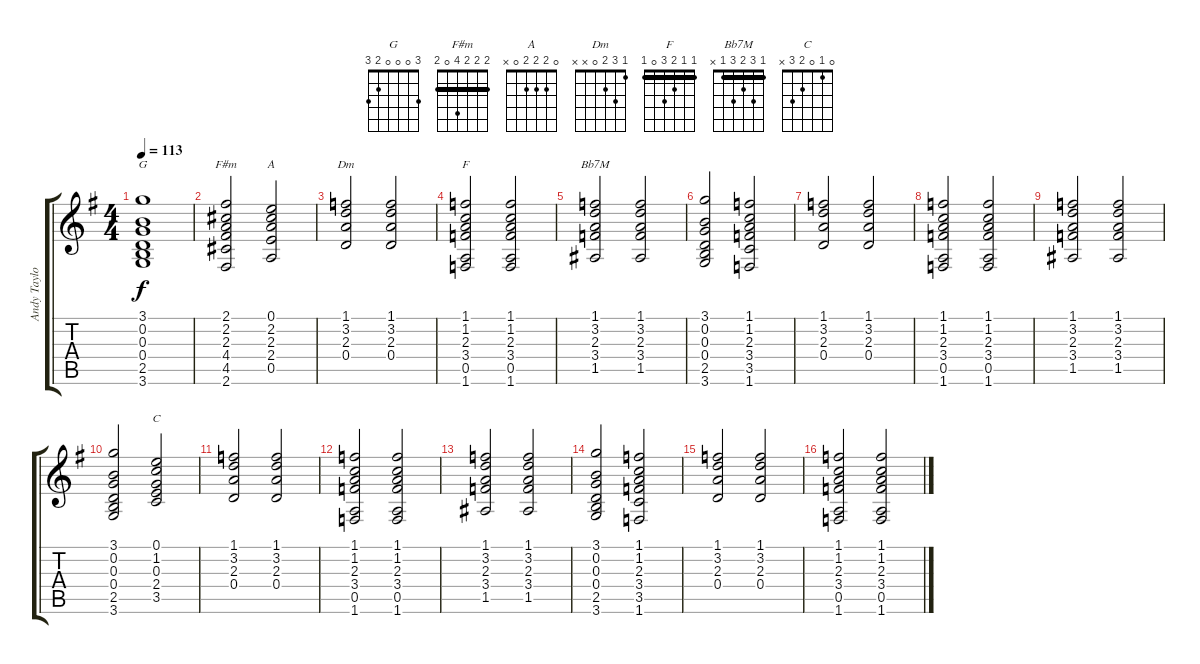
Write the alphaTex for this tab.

\track ("Andy Taylor" "Andy Taylo") {instrument electricguitarmuted}
\staff {score tabs}
\tuning (E4 B3 G3 D3 A2 E2) {hide}
\chord ("G" 3 0 0 0 2 3)
\chord ("F#m" 2 2 2 4 0 2) {barre 2}
\chord ("A" 0 2 2 2 0 x)
\chord ("Dm" 1 3 2 0 x x)
\chord ("F" 1 1 2 3 0 1) {barre 1}
\chord ("Bb7M" 1 3 2 3 1 x) {barre 1}
\chord ("C" 0 1 0 2 3 x)
\ts (4 4)
\tempo 113
\clef g2
\ks g
(3.1 0.2 0.3 0.4 2.5 3.6).1{ch "G" dy f} |
(2.1 2.2 2.3 4.4 4.5 2.6).2{ch "F#m"} (0.1 2.2 2.3 2.4 0.5).2{ch "A"} |
(1.1 3.2 2.3 0.4).2{ch "Dm"} (1.1 3.2 2.3 0.4).2 |
(1.1 1.2 2.3 3.4 0.5 1.6).2{ch "F"} (1.1 1.2 2.3 3.4 0.5 1.6).2 |
(1.1 3.2 2.3 3.4 1.5).2{ch "Bb7M"} (1.1 3.2 2.3 3.4 1.5).2 |
(3.1 0.2 0.3 0.4 2.5 3.6).2 (1.1 1.2 2.3 3.4 3.5 1.6).2 |
(1.1 3.2 2.3 0.4).2 (1.1 3.2 2.3 0.4).2 |
(1.1 1.2 2.3 3.4 0.5 1.6).2 (1.1 1.2 2.3 3.4 0.5 1.6).2 |
(1.1 3.2 2.3 3.4 1.5).2 (1.1 3.2 2.3 3.4 1.5).2 |
(3.1 0.2 0.3 0.4 2.5 3.6).2 (0.1 1.2 0.3 2.4 3.5).2{ch "C"} |
(1.1 3.2 2.3 0.4).2 (1.1 3.2 2.3 0.4).2 |
(1.1 1.2 2.3 3.4 0.5 1.6).2 (1.1 1.2 2.3 3.4 0.5 1.6).2 |
(1.1 3.2 2.3 3.4 1.5).2 (1.1 3.2 2.3 3.4 1.5).2 |
(3.1 0.2 0.3 0.4 2.5 3.6).2 (1.1 1.2 2.3 3.4 3.5 1.6).2 |
(1.1 3.2 2.3 0.4).2 (1.1 3.2 2.3 0.4).2 |
(1.1 1.2 2.3 3.4 0.5 1.6).2 (1.1 1.2 2.3 3.4 0.5 1.6).2
